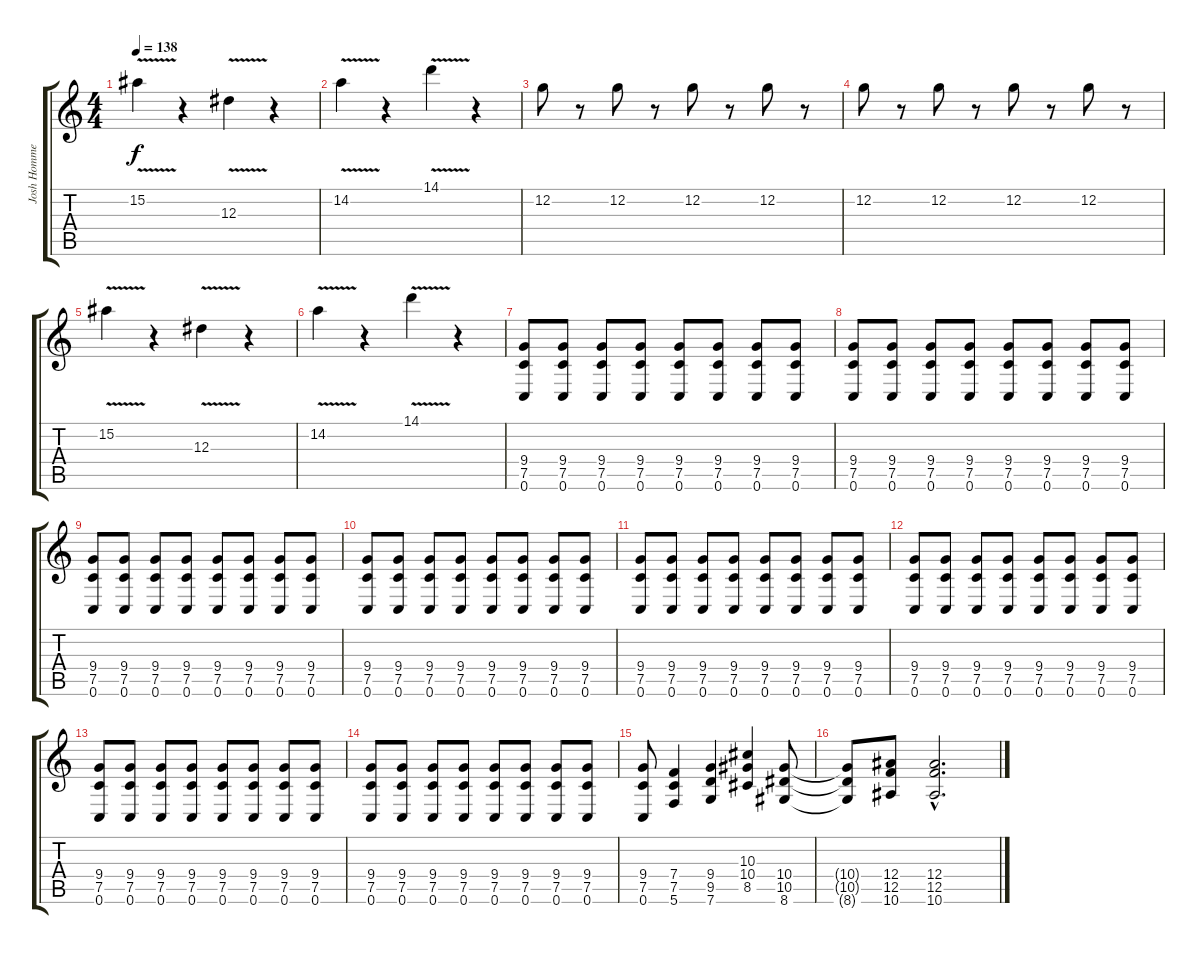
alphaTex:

\track ("Josh Homme" "Josh Homme") {instrument distortionguitar}
\staff {score tabs}
\tuning (C4 G3 Eb3 Bb2 F2 C2) {hide}
\ts (4 4)
\tempo 138
\clef g2
\ks c
15.2{v}.4{dy f} r.4 12.3{v}.4 r.4 |
14.2{v}.4 r.4 14.1{v}.4 r.4 |
12.2.8 r.8 12.2.8 r.8 12.2.8 r.8 12.2.8 r.8 |
12.2.8 r.8 12.2.8 r.8 12.2.8 r.8 12.2.8 r.8 |
15.2{v}.4 r.4 12.3{v}.4 r.4 |
14.2{v}.4 r.4 14.1{v}.4 r.4 |
(9.4 7.5 0.6).8 (9.4 7.5 0.6).8 (9.4 7.5 0.6).8 (9.4 7.5 0.6).8 (9.4 7.5 0.6).8 (9.4 7.5 0.6).8 (9.4 7.5 0.6).8 (9.4 7.5 0.6).8 |
(9.4 7.5 0.6).8 (9.4 7.5 0.6).8 (9.4 7.5 0.6).8 (9.4 7.5 0.6).8 (9.4 7.5 0.6).8 (9.4 7.5 0.6).8 (9.4 7.5 0.6).8 (9.4 7.5 0.6).8 |
(9.4 7.5 0.6).8 (9.4 7.5 0.6).8 (9.4 7.5 0.6).8 (9.4 7.5 0.6).8 (9.4 7.5 0.6).8 (9.4 7.5 0.6).8 (9.4 7.5 0.6).8 (9.4 7.5 0.6).8 |
(9.4 7.5 0.6).8 (9.4 7.5 0.6).8 (9.4 7.5 0.6).8 (9.4 7.5 0.6).8 (9.4 7.5 0.6).8 (9.4 7.5 0.6).8 (9.4 7.5 0.6).8 (9.4 7.5 0.6).8 |
(9.4 7.5 0.6).8 (9.4 7.5 0.6).8 (9.4 7.5 0.6).8 (9.4 7.5 0.6).8 (9.4 7.5 0.6).8 (9.4 7.5 0.6).8 (9.4 7.5 0.6).8 (9.4 7.5 0.6).8 |
(9.4 7.5 0.6).8 (9.4 7.5 0.6).8 (9.4 7.5 0.6).8 (9.4 7.5 0.6).8 (9.4 7.5 0.6).8 (9.4 7.5 0.6).8 (9.4 7.5 0.6).8 (9.4 7.5 0.6).8 |
(9.4 7.5 0.6).8 (9.4 7.5 0.6).8 (9.4 7.5 0.6).8 (9.4 7.5 0.6).8 (9.4 7.5 0.6).8 (9.4 7.5 0.6).8 (9.4 7.5 0.6).8 (9.4 7.5 0.6).8 |
(9.4 7.5 0.6).8 (9.4 7.5 0.6).8 (9.4 7.5 0.6).8 (9.4 7.5 0.6).8 (9.4 7.5 0.6).8 (9.4 7.5 0.6).8 (9.4 7.5 0.6).8 (9.4 7.5 0.6).8 |
(9.4 7.5 0.6).8 (7.4 7.5 5.6).4 (9.4 9.5 7.6).4 (10.3 10.4 8.5).4 (10.4 10.5 8.6).8 |
(10.4{t} 10.5{t} 8.6{t}).8 (12.4 12.5 10.6).8 (12.4{hac} 12.5{hac} 10.6{hac}).2{d}
